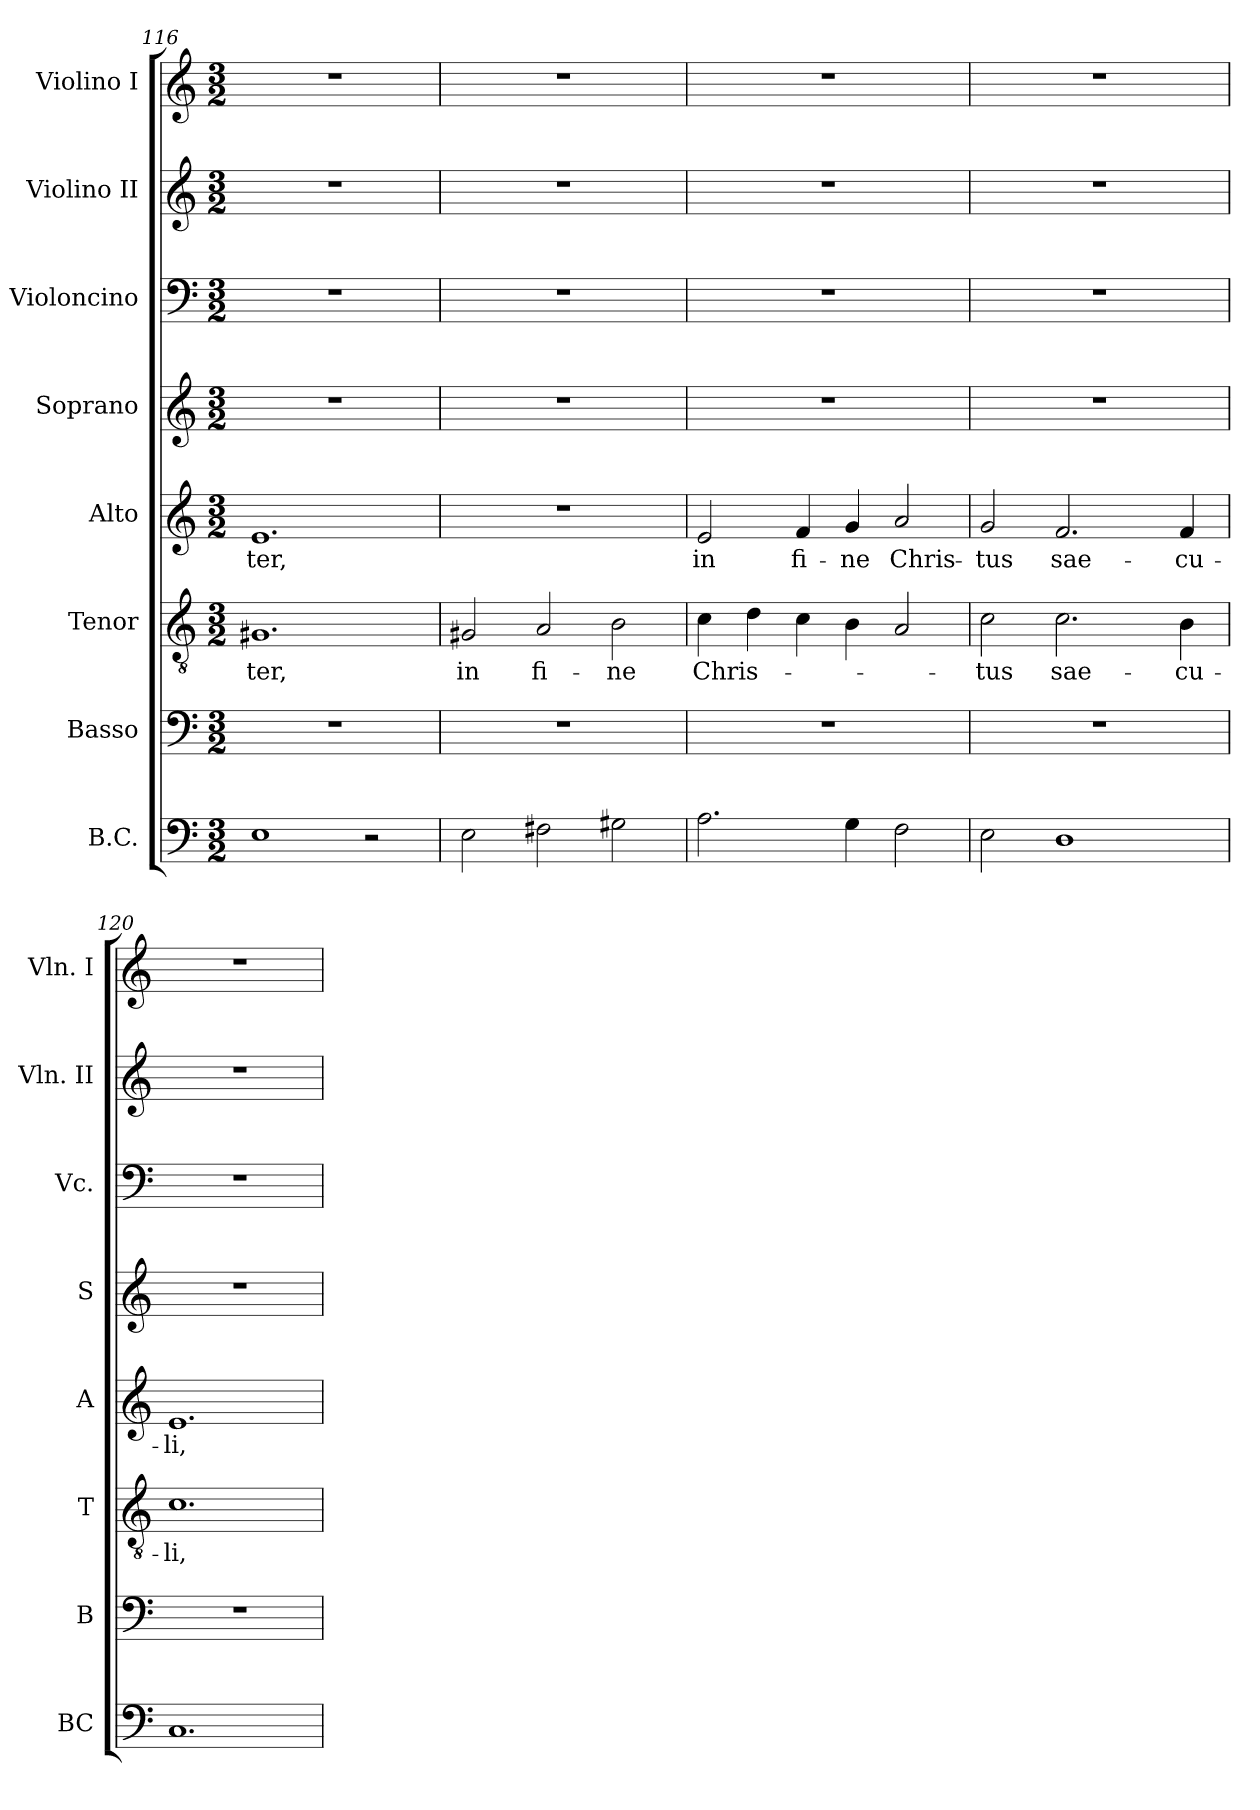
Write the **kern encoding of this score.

**kern	**kern	**kern	**text	**kern	**text	**kern	**kern	**kern	**kern
*part8	*part7	*part6	*part6	*part5	*part5	*part4	*part3	*part2	*part1
*staff8	*staff7	*staff6	*staff6	*staff5	*staff5	*staff4	*staff3	*staff2	*staff1
*I"B.C.	*I"Basso	*I"Tenor	*	*I"Alto	*	*I"Soprano	*I"Violoncino	*I"Violino II	*I"Violino I
*I'BC	*I'B	*I'T	*	*I'A	*	*I'S	*I'Vc.	*I'Vln. II	*I'Vln. I
*clefF4	*clefF4	*clefGv2	*	*clefG2	*	*clefG2	*clefF4	*clefG2	*clefG2
*k[]	*k[]	*k[]	*	*k[]	*	*k[]	*k[]	*k[]	*k[]
*C:	*C:	*C:	*	*C:	*	*C:	*C:	*C:	*C:
*M3/2	*M3/2	*M3/2	*	*M3/2	*	*M3/2	*M3/2	*M3/2	*M3/2
=116	=116	=116	=116	=116	=116	=116	=116	=116	=116
!	!	!	!LO:LY:b	!	!LO:LY:b	!	!	!	!
1E	1.r	1.G#X	-ter,	1.e	-ter,	1.r	1.r	1.r	1.r
2r	.	.	.	.	.	.	.	.	.
=117	=117	=117	=117	=117	=117	=117	=117	=117	=117
!	!	!	!LO:LY:b	!	!	!	!	!	!
2E\	1.r	2G#X/	in	1.r	.	1.r	1.r	1.r	1.r
!	!	!	!LO:LY:b	!	!	!	!	!	!
2F#X\	.	2A/	fi-	.	.	.	.	.	.
!	!	!	!LO:LY:b	!	!	!	!	!	!
2G#X\	.	2B\	-ne	.	.	.	.	.	.
=118	=118	=118	=118	=118	=118	=118	=118	=118	=118
!	!	!	!LO:LY:b	!	!LO:LY:b	!	!	!	!
2.A\	1.r	4c\	Chris-	2e/	in	1.r	1.r	1.r	1.r
.	.	4d\	.	.	.	.	.	.	.
!	!	!	!	!	!LO:LY:b	!	!	!	!
.	.	4c\	.	4f/	fi-	.	.	.	.
!	!	!	!	!	!LO:LY:b	!	!	!	!
4G\	.	4B\	.	4g/	-ne	.	.	.	.
!	!	!	!	!	!LO:LY:b	!	!	!	!
2F\	.	2A/	.	2a/	Chris-	.	.	.	.
=119	=119	=119	=119	=119	=119	=119	=119	=119	=119
*^	*	*	*	*	*	*	*	*	*
!	!	!	!	!LO:LY:b	!	!LO:LY:b	!	!	!	!
2E\	2ryy	1.r	2c\	-tus	2g/	-tus	1.r	1.r	1.r	1.r
!	!	!	!	!LO:LY:b	!	!LO:LY:b	!	!	!	!
1D	2ryy	.	2.c\	sae-	2.f/	sae-	.	.	.	.
.	4ryy	.	.	.	.	.	.	.	.	.
!	!	!	!	!LO:LY:b	!	!LO:LY:b	!	!	!	!
.	4ryy	.	4B\	-cu-	4f/	-cu-	.	.	.	.
=120	=120	=120	=120	=120	=120	=120	=120	=120	=120	=120
!	!	!	!	!LO:LY:b	!	!LO:LY:b	!	!	!	!
*v	*v	*	*	*	*	*	*	*	*	*
1.C	1.r	1.c	-li,	1.e	-li,	1.r	1.r	1.r	1.r
=	=	=	=	=	=	=	=	=	=
*-	*-	*-	*-	*-	*-	*-	*-	*-	*-
